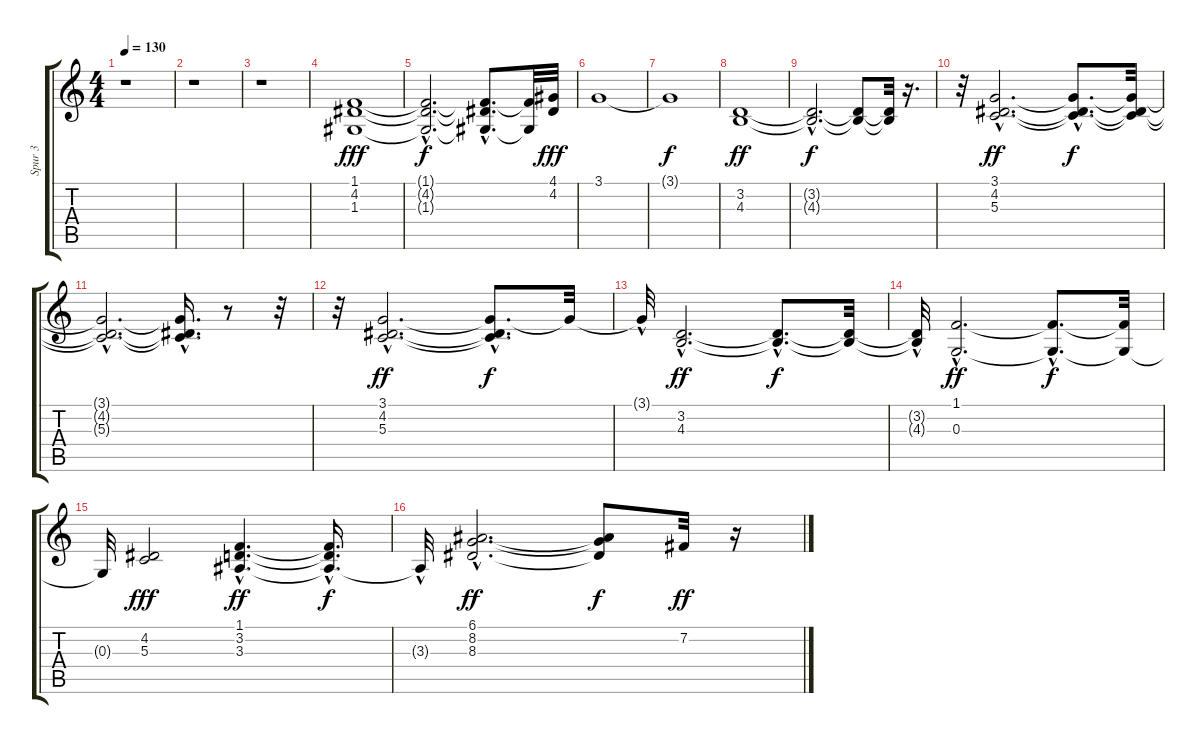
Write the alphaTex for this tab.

\track ("Spur 3" "Spur 3") {instrument synthstrings2}
\staff {score tabs}
\tuning (E4 B3 G3 D3 A2 E2) {hide}
\ts (4 4)
\tempo 130
\clef g2
\ks c
r.1{dy fff instrument synthstrings2} |
r.1 |
r.1 |
(1.1 4.2 1.3).1{balance 8 instrument synthstrings2} |
(1.1{hac t} 4.2{hac t} 1.3{hac t}).2{d dy f} (1.1{hac t} 4.2{t} 1.3{hac t}).8{d} (1.1{t} 1.3{t}).32 (4.1 4.2).32{dy fff} |
3.1.1 |
3.1{t}.1{dy f} |
(3.2 4.3).1{dy ff} |
(3.2{hac t} 4.3{hac t}).2{d dy f} (3.2{t} 4.3{t}).8 (3.2{t} 4.3{t}).32 r.16{d} |
r.32 (3.1{hac} 4.2{hac} 5.3{hac}).2{d dy ff} (3.1{hac t} 4.2{hac t} 5.3{hac t}).8{d dy f} (3.1{t} 4.2{t} 5.3{t}).32 |
(3.1{hac t} 4.2{hac t} 5.3{hac t}).2{d} (3.1{hac t} 4.2{hac t} 5.3{hac t}).16{d} r.8 r.32 |
r.32 (3.1{hac} 4.2{hac} 5.3{hac}).2{d dy ff} (3.1{hac t} 4.2{t} 5.3{t}).8{d dy f} 3.1{t}.32 |
3.1{hac t}.32 (3.2{hac} 4.3{hac}).2{d dy ff} (3.2{hac t} 4.3{hac t}).8{d dy f} (3.2{t} 4.3{t}).32 |
(3.2{t} 4.3{hac t}).32 (1.1{hac} 0.3{hac}).2{d dy ff} (1.1{hac t} 0.3{hac t}).8{d dy f} (1.1{t} 0.3{t}).32 |
0.3{t}.32 (4.2 5.3).2{dy fff} (1.1{hac} 3.2{hac} 3.3{hac}).4{d dy ff} (1.1{hac t} 3.2{t} 3.3{hac t}).16{d dy f} |
3.3{hac t}.32 (6.1{hac} 8.2{hac} 8.3{hac}).2{d dy ff} (6.1{t} 8.2{t} 8.3{t}).8{dy f} 7.2.32{dy ff} r.16
